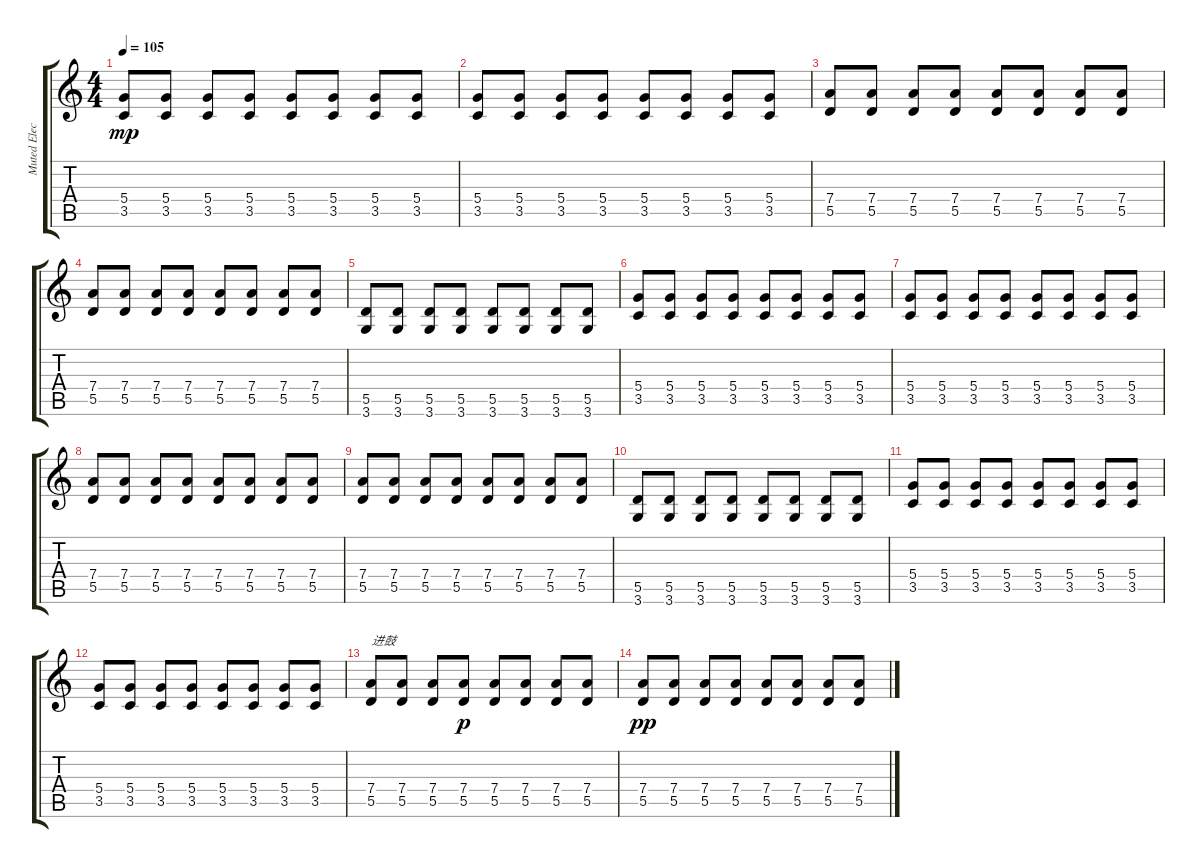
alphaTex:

\track ("Muted Electric Guitar" "Muted Elec") {instrument electricguitarmuted}
\staff {score tabs}
\tuning (E4 B3 G3 D3 A2 E2) {hide}
\ts (4 4)
\tempo 105
\clef g2
\ks c
(5.4 3.5).8{dy mp} (5.4 3.5).8 (5.4 3.5).8 (5.4 3.5).8 (5.4 3.5).8 (5.4 3.5).8 (5.4 3.5).8 (5.4 3.5).8 |
(5.4 3.5).8 (5.4 3.5).8 (5.4 3.5).8 (5.4 3.5).8 (5.4 3.5).8 (5.4 3.5).8 (5.4 3.5).8 (5.4 3.5).8 |
(7.4 5.5).8 (7.4 5.5).8 (7.4 5.5).8 (7.4 5.5).8 (7.4 5.5).8 (7.4 5.5).8 (7.4 5.5).8 (7.4 5.5).8 |
(7.4 5.5).8 (7.4 5.5).8 (7.4 5.5).8 (7.4 5.5).8 (7.4 5.5).8 (7.4 5.5).8 (7.4 5.5).8 (7.4 5.5).8 |
(5.5 3.6).8 (5.5 3.6).8 (5.5 3.6).8 (5.5 3.6).8 (5.5 3.6).8 (5.5 3.6).8 (5.5 3.6).8 (5.5 3.6).8 |
(5.4 3.5).8 (5.4 3.5).8 (5.4 3.5).8 (5.4 3.5).8 (5.4 3.5).8 (5.4 3.5).8 (5.4 3.5).8 (5.4 3.5).8 |
(5.4 3.5).8 (5.4 3.5).8 (5.4 3.5).8 (5.4 3.5).8 (5.4 3.5).8 (5.4 3.5).8 (5.4 3.5).8 (5.4 3.5).8 |
(7.4 5.5).8 (7.4 5.5).8 (7.4 5.5).8 (7.4 5.5).8 (7.4 5.5).8 (7.4 5.5).8 (7.4 5.5).8 (7.4 5.5).8 |
(7.4 5.5).8 (7.4 5.5).8 (7.4 5.5).8 (7.4 5.5).8 (7.4 5.5).8 (7.4 5.5).8 (7.4 5.5).8 (7.4 5.5).8 |
(5.5 3.6).8 (5.5 3.6).8 (5.5 3.6).8 (5.5 3.6).8 (5.5 3.6).8 (5.5 3.6).8 (5.5 3.6).8 (5.5 3.6).8 |
(5.4 3.5).8 (5.4 3.5).8 (5.4 3.5).8 (5.4 3.5).8 (5.4 3.5).8 (5.4 3.5).8 (5.4 3.5).8 (5.4 3.5).8 |
(5.4 3.5).8 (5.4 3.5).8 (5.4 3.5).8 (5.4 3.5).8 (5.4 3.5).8 (5.4 3.5).8 (5.4 3.5).8 (5.4 3.5).8 |
(7.4 5.5).8{txt "进鼓"} (7.4 5.5).8 (7.4 5.5).8 (7.4 5.5).8{dy p} (7.4 5.5).8 (7.4 5.5).8 (7.4 5.5).8 (7.4 5.5).8 |
(7.4 5.5).8{dy pp} (7.4 5.5).8 (7.4 5.5).8 (7.4 5.5).8 (7.4 5.5).8 (7.4 5.5).8 (7.4 5.5).8 (7.4 5.5).8
